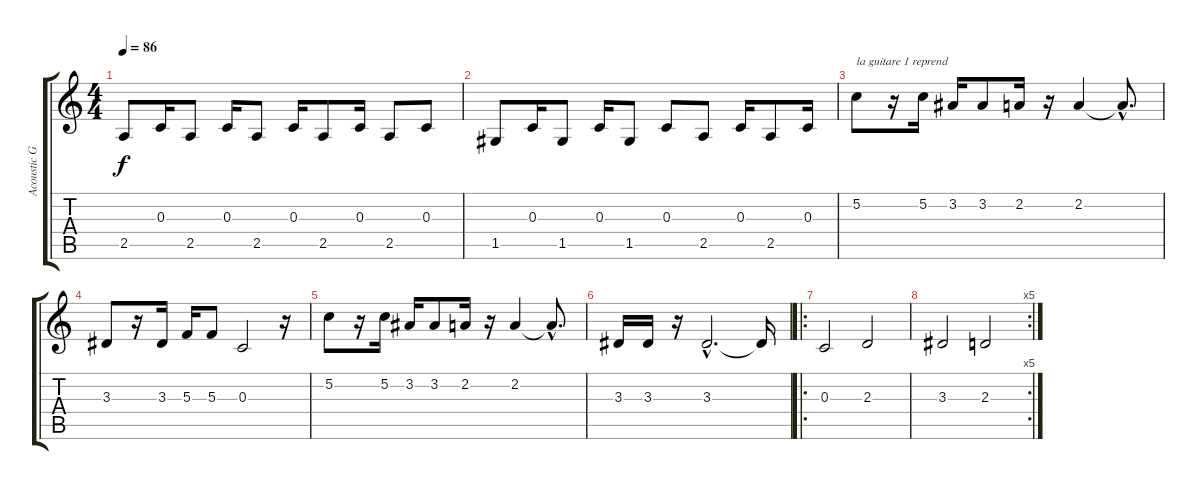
\track ("Acoustic Guitar" "Acoustic G") {instrument acousticguitarnylon}
\staff {score tabs}
\tuning (C4 G3 C3 C3 G2 C2) {hide}
\ts (4 4)
\tempo 86
\clef g2
\ks c
2.5.8{dy f} 0.3.16 2.5.8 0.3.16 2.5.8 0.3.16 2.5.8 0.3.16 2.5.8 0.3.8 |
1.5.8 0.3.16 1.5.8 0.3.16 1.5.8 0.3.8 2.5.8 0.3.16 2.5.8 0.3.16 |
5.2.8{txt "la guitare 1 reprend "} r.16 5.2.16 3.2.16 3.2.8 2.2.16 r.16 2.2.4 2.2{hac t}.8{d} |
3.3.8 r.16 3.3.16 5.3.16 5.3.8 0.3.2 r.16 |
5.2.8 r.16 5.2.16 3.2.16 3.2.8 2.2.16 r.16 2.2.4 2.2{hac t}.8{d} |
3.3.16 3.3.16 r.16 3.3{hac}.2{d} 3.3{t}.16 |
\ro
0.3.2 2.3.2 |
\rc 5
3.3.2 2.3.2
